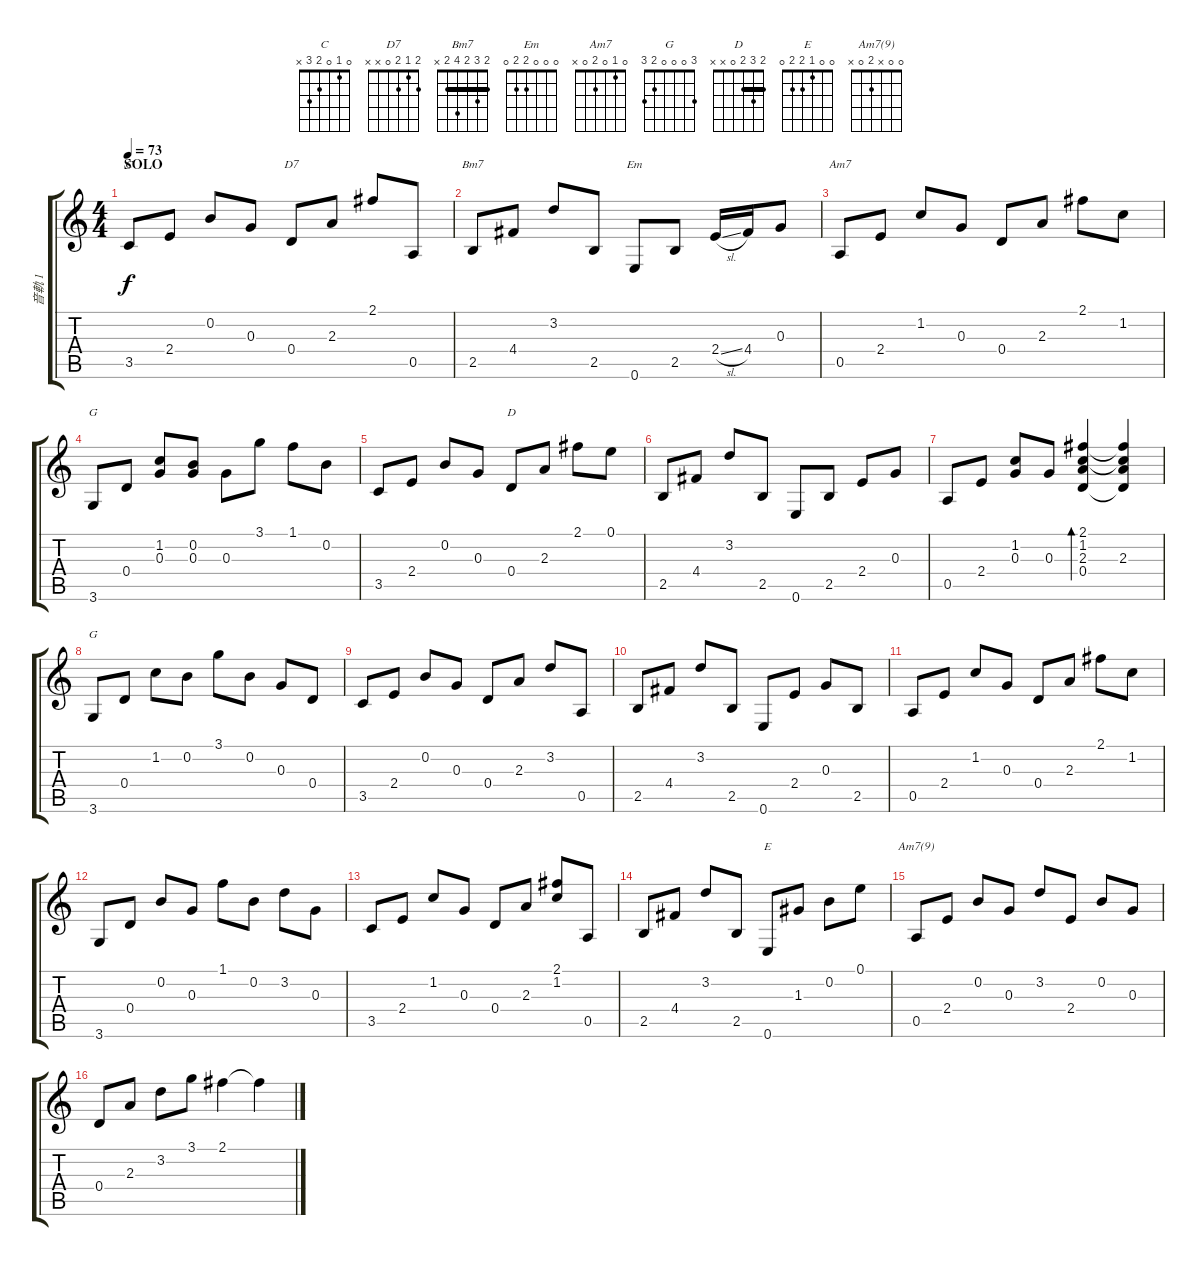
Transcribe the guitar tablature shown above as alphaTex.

\track ("音軌 1" "音軌 1") {instrument acousticguitarnylon}
\staff {score tabs}
\tuning (E4 B3 G3 D3 A2 E2) {hide}
\chord ("C" 0 1 0 2 3 x)
\chord ("D7" 2 1 2 0 x x)
\chord ("Bm7" 2 3 2 4 2 x) {barre 2}
\chord ("Em" 0 0 0 2 2 0)
\chord ("Am7" 0 1 0 2 0 x)
\chord ("G" x x x x x 3)
\chord ("D" 2 3 2 0 x x) {barre 2}
\chord ("G" 3 0 0 0 2 3)
\chord ("E" 0 0 1 2 2 0)
\chord ("Am7(9)" 0 0 x 2 0 x)
\ts (4 4)
\section ("" "SOLO")
\tempo 73
\clef g2
\ks c
3.5.8{ch "C" dy f} 2.4.8 0.2.8 0.3.8 0.4.8{ch "D7"} 2.3.8 2.1.8 0.5.8 |
2.5.8{ch "Bm7"} 4.4.8 3.2.8 2.5.8 0.6.8{ch "Em"} 2.5.8 2.4{sl}.16 4.4.16 0.3.8 |
0.5.8{ch "Am7"} 2.4.8 1.2.8 0.3.8 0.4.8 2.3.8 2.1.8 1.2.8 |
3.6.8{ch "G"} 0.4.8 (1.2 0.3).8 (0.2 0.3).8 0.3.8 3.1.8 1.1.8 0.2.8 |
3.5.8 2.4.8 0.2.8 0.3.8 0.4.8{ch "D"} 2.3.8 2.1.8 0.1.8 |
2.5.8 4.4.8 3.2.8 2.5.8 0.6.8 2.5.8 2.4.8 0.3.8 |
0.5.8 2.4.8 (1.2 0.3).8 0.3.8 (2.1 1.2 2.3 0.4).4{bd 480} (2.1{t} 1.2{t} 2.3 0.4{t}).4 |
3.6.8{ch "G"} 0.4.8 1.2.8 0.2.8 3.1.8 0.2.8 0.3.8 0.4.8 |
3.5.8 2.4.8 0.2.8 0.3.8 0.4.8 2.3.8 3.2.8 0.5.8 |
2.5.8 4.4.8 3.2.8 2.5.8 0.6.8 2.4.8 0.3.8 2.5.8 |
0.5.8 2.4.8 1.2.8 0.3.8 0.4.8 2.3.8 2.1.8 1.2.8 |
3.6.8 0.4.8 0.2.8 0.3.8 1.1.8 0.2.8 3.2.8 0.3.8 |
3.5.8 2.4.8 1.2.8 0.3.8 0.4.8 2.3.8 (2.1 1.2).8 0.5.8 |
2.5.8 4.4.8 3.2.8 2.5.8 0.6.8{ch "E"} 1.3.8 0.2.8 0.1.8 |
0.5.8{ch "Am7(9)"} 2.4.8 0.2.8 0.3.8 3.2.8 2.4.8 0.2.8 0.3.8 |
0.4.8 2.3.8 3.2.8 3.1.8 2.1.4 2.1{t}.4
